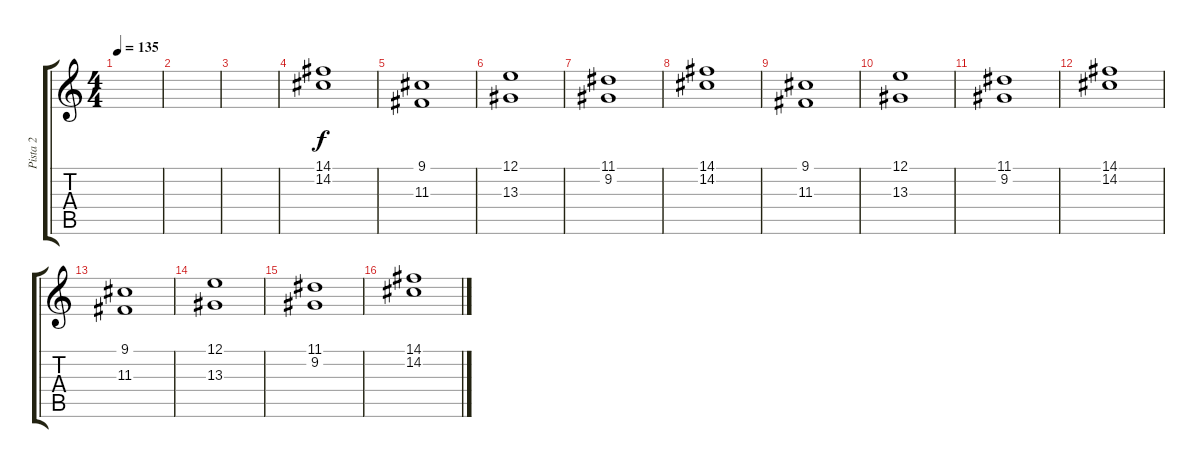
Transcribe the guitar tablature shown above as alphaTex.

\track ("Pista 2" "Pista 2") {instrument stringensemble1}
\staff {score tabs}
\tuning (E4 B3 G3 D3 A2 E2) {hide}
\ts (4 4)
\tempo 135
\clef g2
\ks c
|
|
|
(14.1 14.2).1{volume 13} |
(9.1 11.3).1{volume 10} |
(12.1 13.3).1 |
(11.1 9.2).1 |
(14.1 14.2).1 |
(9.1 11.3).1 |
(12.1 13.3).1 |
(11.1 9.2).1 |
(14.1 14.2).1 |
(9.1 11.3).1 |
(12.1 13.3).1 |
(11.1 9.2).1 |
(14.1 14.2).1
